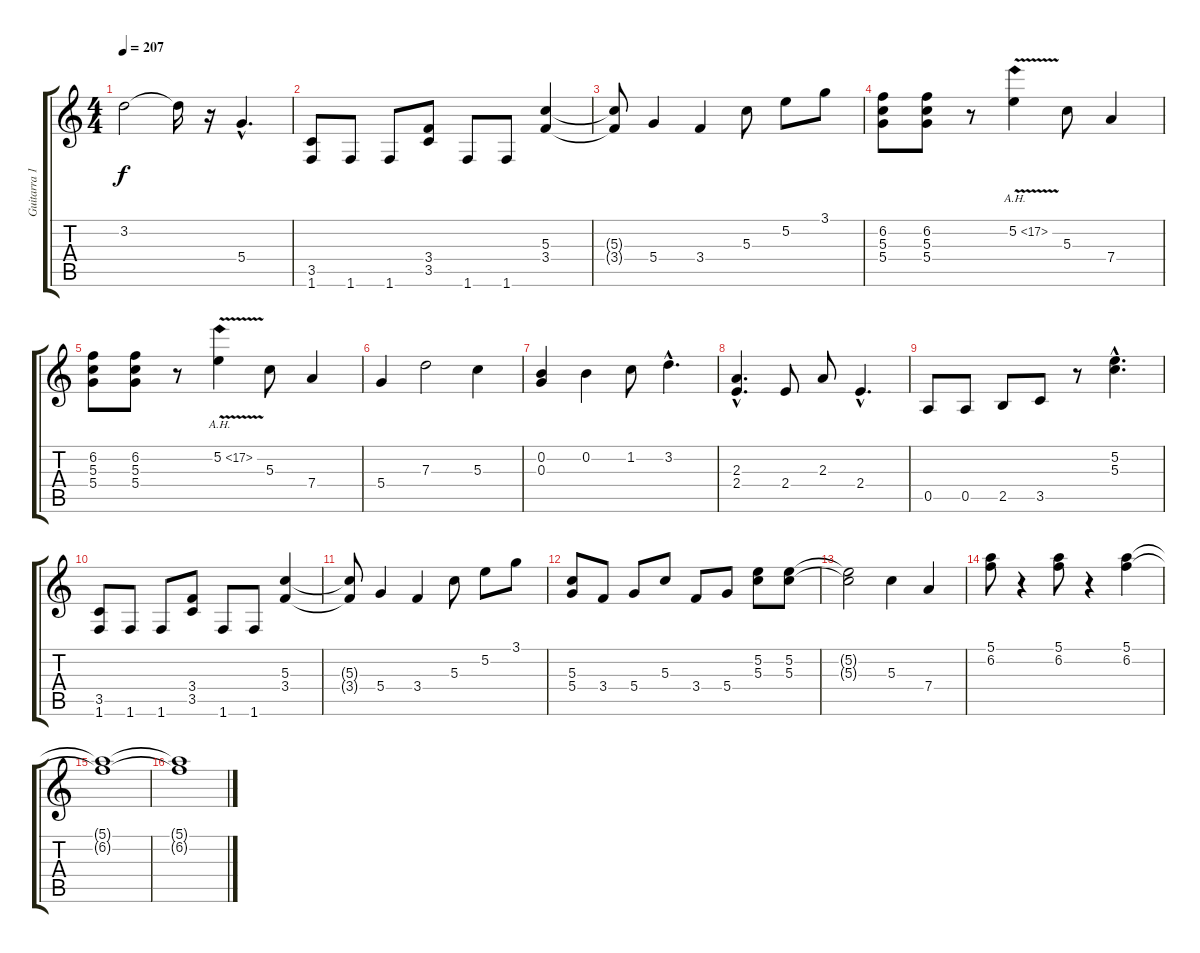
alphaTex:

\track ("Guitarra 1" "Guitarra 1") {instrument distortionguitar}
\staff {score tabs}
\tuning (E4 B3 G3 D3 A2 E2) {hide}
\ts (4 4)
\tempo 207
\clef g2
\ks c
3.2.2{dy f} 3.2{t}.16 r.16 5.4{hac}.4{d} |
(3.5 1.6).8 1.6.8 1.6.8 (3.4 3.5).8 1.6.8 1.6.8 (5.3 3.4).4 |
(5.3{t} 3.4{t}).8 5.4.4 3.4.4 5.3.8 5.2.8 3.1.8 |
(6.2 5.3 5.4).8 (6.2 5.3 5.4).8 r.8 5.2{ah 12 v}.4 5.3.8 7.4.4 |
(6.2 5.3 5.4).8 (6.2 5.3 5.4).8 r.8 5.2{ah 12 v}.4 5.3.8 7.4.4 |
5.4.4 7.3.2 5.3.4 |
(0.2 0.3).4 0.2.4 1.2.8 3.2{hac}.4{d} |
(2.3{hac} 2.4{hac}).4{d} 2.4.8 2.3.8 2.4{hac}.4{d} |
0.5.8 0.5.8 2.5.8 3.5.8 r.8 (5.2{hac} 5.3{hac}).4{d} |
(3.5 1.6).8 1.6.8 1.6.8 (3.4 3.5).8 1.6.8 1.6.8 (5.3 3.4).4 |
(5.3{t} 3.4{t}).8 5.4.4 3.4.4 5.3.8 5.2.8 3.1.8 |
(5.3 5.4).8 3.4.8 5.4.8 5.3.8 3.4.8 5.4.8 (5.2 5.3).8 (5.2 5.3).8 |
(5.2{t} 5.3{t}).2 5.3.4 7.4.4 |
(5.1 6.2).8 r.4 (5.1 6.2).8 r.4 (5.1 6.2).4 |
(5.1{t} 6.2{t}).1 |
(5.1{t} 6.2{t}).1
